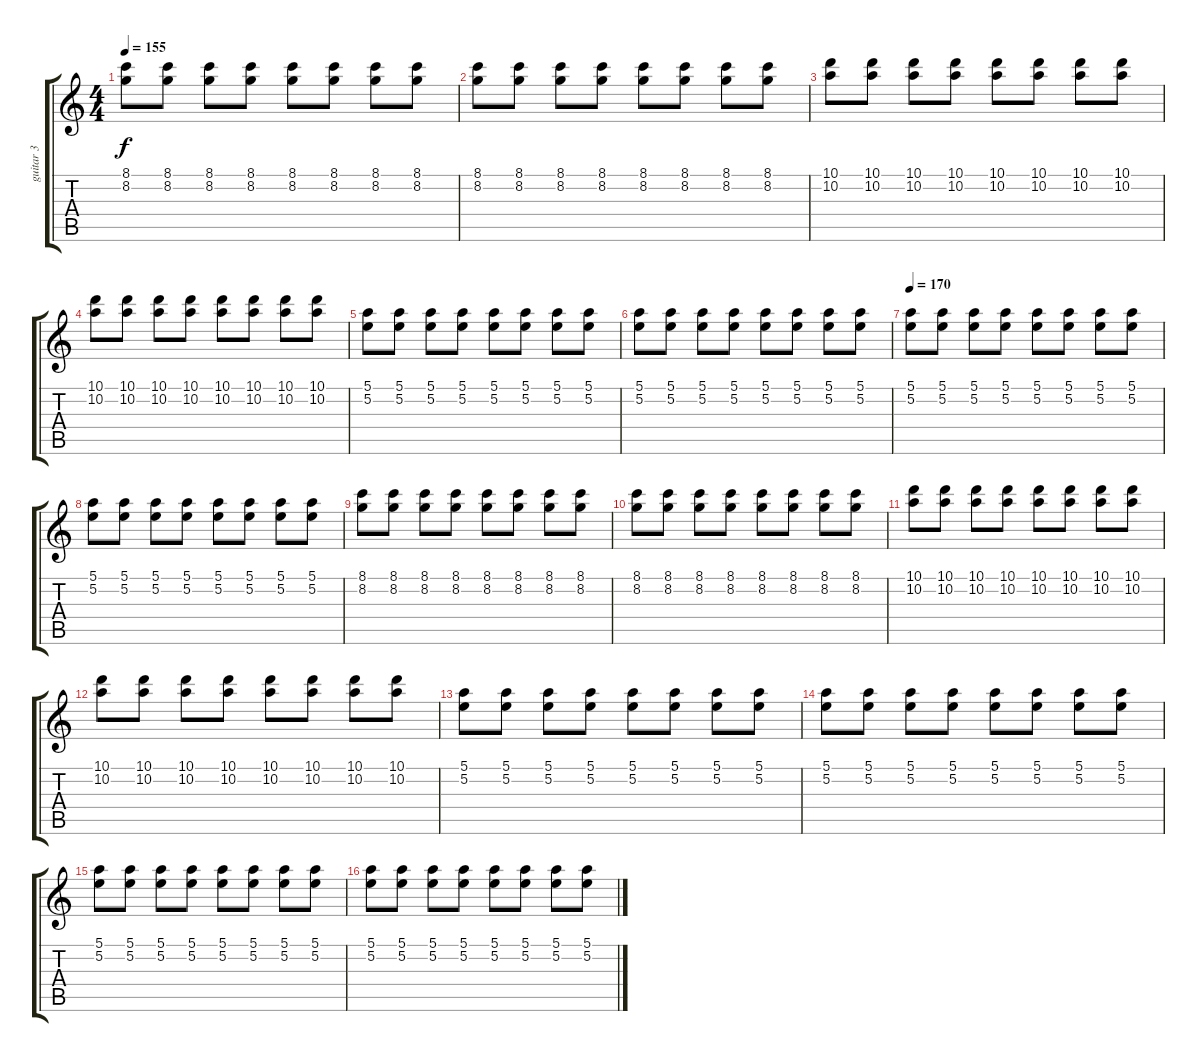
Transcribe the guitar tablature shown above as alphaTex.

\track ("guitar 3" "guitar 3") {instrument electricguitarjazz}
\staff {score tabs}
\tuning (E4 B3 G3 D3 A2 E2) {hide}
\ts (4 4)
\tempo 155
\clef g2
\ks c
(8.1 8.2).8{dy f} (8.1 8.2).8 (8.1 8.2).8 (8.1 8.2).8 (8.1 8.2).8 (8.1 8.2).8 (8.1 8.2).8 (8.1 8.2).8 |
(8.1 8.2).8 (8.1 8.2).8 (8.1 8.2).8 (8.1 8.2).8 (8.1 8.2).8 (8.1 8.2).8 (8.1 8.2).8 (8.1 8.2).8 |
(10.1 10.2).8 (10.1 10.2).8 (10.1 10.2).8 (10.1 10.2).8 (10.1 10.2).8 (10.1 10.2).8 (10.1 10.2).8 (10.1 10.2).8 |
(10.1 10.2).8 (10.1 10.2).8 (10.1 10.2).8 (10.1 10.2).8 (10.1 10.2).8 (10.1 10.2).8 (10.1 10.2).8 (10.1 10.2).8 |
(5.1 5.2).8 (5.1 5.2).8 (5.1 5.2).8 (5.1 5.2).8 (5.1 5.2).8 (5.1 5.2).8 (5.1 5.2).8 (5.1 5.2).8 |
(5.1 5.2).8 (5.1 5.2).8 (5.1 5.2).8 (5.1 5.2).8 (5.1 5.2).8 (5.1 5.2).8 (5.1 5.2).8 (5.1 5.2).8 |
\tempo 170
(5.1 5.2).8 (5.1 5.2).8 (5.1 5.2).8 (5.1 5.2).8 (5.1 5.2).8 (5.1 5.2).8 (5.1 5.2).8 (5.1 5.2).8 |
(5.1 5.2).8 (5.1 5.2).8 (5.1 5.2).8 (5.1 5.2).8 (5.1 5.2).8 (5.1 5.2).8 (5.1 5.2).8 (5.1 5.2).8 |
(8.1 8.2).8 (8.1 8.2).8 (8.1 8.2).8 (8.1 8.2).8 (8.1 8.2).8 (8.1 8.2).8 (8.1 8.2).8 (8.1 8.2).8 |
(8.1 8.2).8 (8.1 8.2).8 (8.1 8.2).8 (8.1 8.2).8 (8.1 8.2).8 (8.1 8.2).8 (8.1 8.2).8 (8.1 8.2).8 |
(10.1 10.2).8 (10.1 10.2).8 (10.1 10.2).8 (10.1 10.2).8 (10.1 10.2).8 (10.1 10.2).8 (10.1 10.2).8 (10.1 10.2).8 |
(10.1 10.2).8 (10.1 10.2).8 (10.1 10.2).8 (10.1 10.2).8 (10.1 10.2).8 (10.1 10.2).8 (10.1 10.2).8 (10.1 10.2).8 |
(5.1 5.2).8 (5.1 5.2).8 (5.1 5.2).8 (5.1 5.2).8 (5.1 5.2).8 (5.1 5.2).8 (5.1 5.2).8 (5.1 5.2).8 |
(5.1 5.2).8 (5.1 5.2).8 (5.1 5.2).8 (5.1 5.2).8 (5.1 5.2).8 (5.1 5.2).8 (5.1 5.2).8 (5.1 5.2).8 |
(5.1 5.2).8 (5.1 5.2).8 (5.1 5.2).8 (5.1 5.2).8 (5.1 5.2).8 (5.1 5.2).8 (5.1 5.2).8 (5.1 5.2).8 |
(5.1 5.2).8 (5.1 5.2).8 (5.1 5.2).8 (5.1 5.2).8 (5.1 5.2).8 (5.1 5.2).8 (5.1 5.2).8 (5.1 5.2).8
